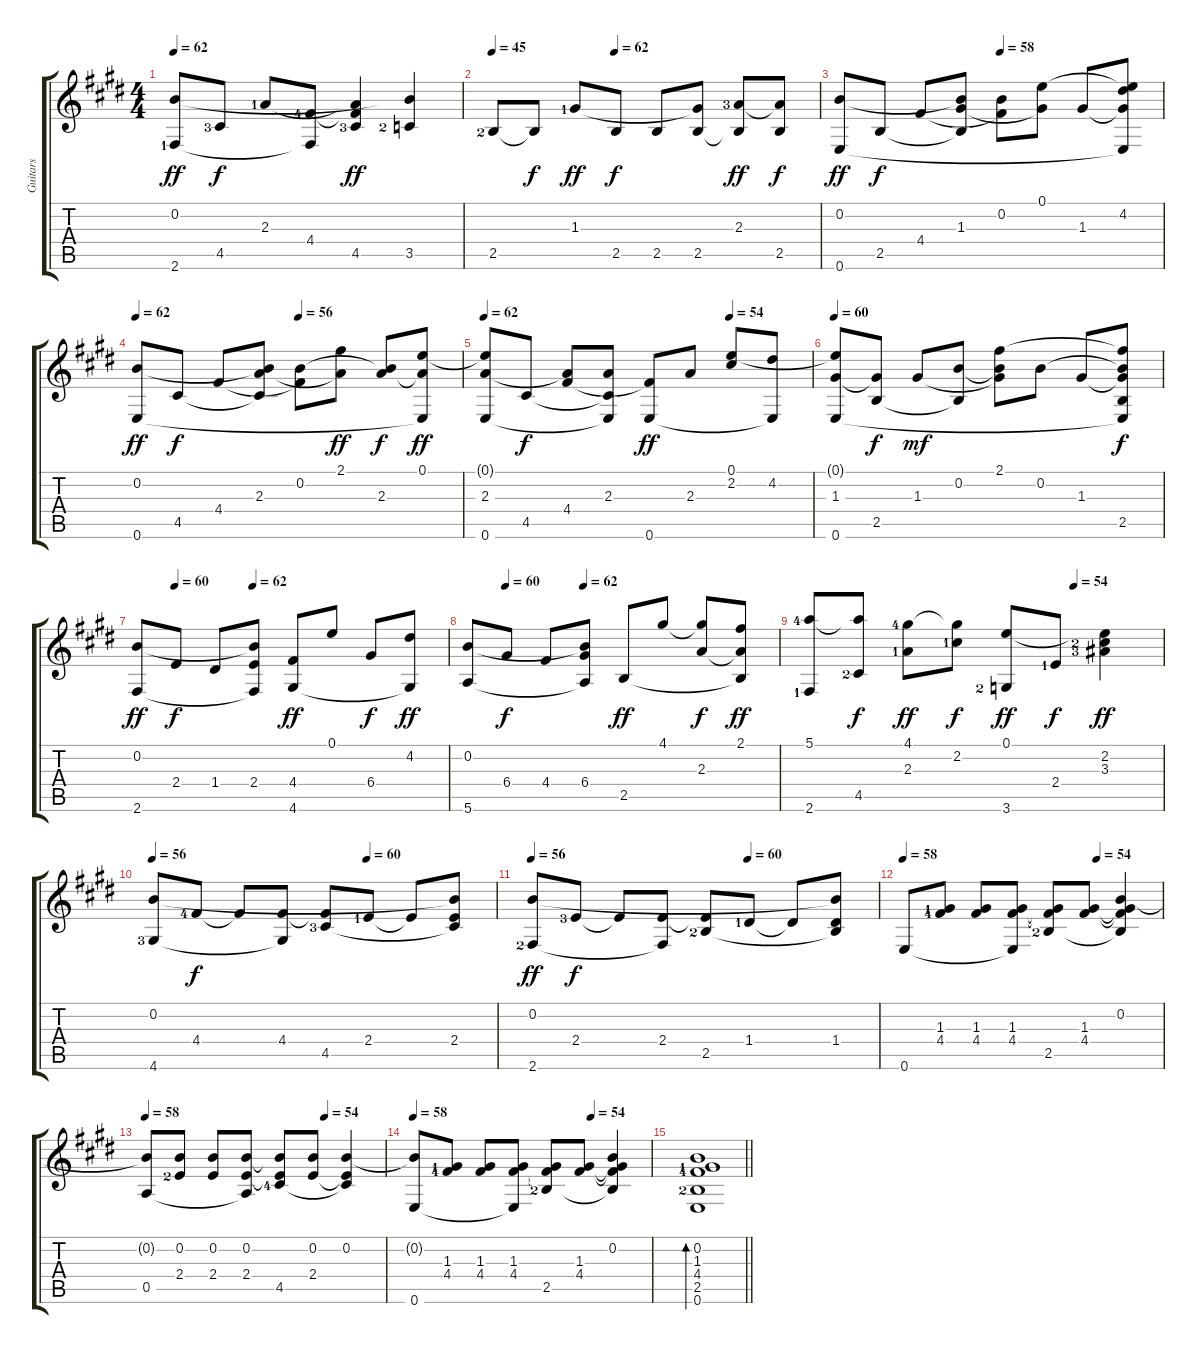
\track ("Guitars" "Guitars") {instrument acousticguitarsteel}
\staff {score tabs}
\tuning (E4 B3 G3 D3 A2 E2) {hide}
\ts (4 4)
\tempo 62
\clef g2
\ks e
(0.2 2.6{lf 2}).8{dy ff} 4.5{lf 4}.8{dy f} 2.3{lf 2}.8 (4.4{lf 5} 2.6{t}).8 (2.3{t} 4.4{t} 4.5{lf 4}).4{dy ff} (0.2{t} 3.5{lf 3}).4 |
\tempo 45
\tempo (62 0.375)
2.5{lf 3}.8 2.5{t}.8{dy f} 1.3{lf 2}.8{dy ff} 2.5.8{dy f} 2.5.8 (1.3{t} 2.5).8 (2.3{lf 4} 2.5{t}).8{dy ff} (2.3{t} 2.5).8{dy f} |
\tempo (58 0.5)
(0.2 0.6).8{dy ff} 2.5.8{dy f} 4.4.8 (0.2{t} 1.3 2.5{t}).8 (0.2 4.4{t}).8 (0.1 1.3{t}).8 1.3.8 (0.1{t} 4.2 1.3{t} 0.6{t}).8 |
\tempo 62
\tempo (56 0.5)
(0.2 0.6).8{dy ff} 4.5.8{dy f} 4.4.8 (0.2{t} 2.3 4.5{t}).8 (0.2 4.4{t}).8 (2.1 2.3{t}).8{dy ff} (0.2{t} 2.3).8{dy f} (0.1 2.3{t} 0.6{t}).8{dy ff} |
\tempo 62
\tempo (54 0.75)
(0.1{t} 2.3 0.6).8 4.5.8{dy f} (2.3{t} 4.4).8 (2.3 4.5{t} 0.6{t}).8 (4.4{t} 0.6).8{dy ff} 2.3.8 (0.1 2.2).8 (4.2 0.6{t}).8 |
\tempo 60
(0.1{t} 1.3 0.6).8 (1.3{t} 2.5).8{dy f} 1.3.8{dy mf} (0.2 2.5{t}).8 (2.1 0.2{t} 1.3{t}).8 0.2.8 1.3.8 (2.1{t} 0.2{t} 1.3{t} 2.5 0.6{t}).8{dy f} |
\tempo (60 0.125)
\tempo (62 0.375)
(0.2 2.6).8{dy ff} 2.4.8{dy f} 1.4.8 (0.2{t} 2.4 2.6{t}).8 (4.4 4.6).8{dy ff} 0.1.8 6.4.8{dy f} (4.2 4.6{t}).8{dy ff} |
\tempo (60 0.125)
\tempo (62 0.375)
(0.2 5.6).8 6.4.8{dy f} 4.4.8 (0.2{t} 6.4 5.6{t}).8 2.5.8{dy ff} 4.1.8 (4.1{t} 2.3).8{dy f} (2.1 2.3{t} 2.5{t}).8{dy ff} |
\tempo (54 0.75)
(5.1{lf 5} 2.6{lf 2}).8 (5.1{t} 4.5{lf 3}).8{dy f} (4.1{lf 5} 2.3{lf 2}).8{dy ff} (4.1{t} 2.2{lf 2}).8{dy f} (0.1 3.6{lf 3}).8{dy ff} 2.4{lf 2}.8{dy f} (0.1{t} 2.2{lf 3} 3.3{lf 4}).4{dy ff} |
\tempo 56
\tempo (60 0.625)
(0.2 4.6{lf 4}).8 4.4{lf 5}.8{dy f} 4.4{t}.8 (4.4 4.6{t}).8 (4.4{t} 4.5{lf 4}).8 2.4{lf 2}.8 2.4{t}.8 (0.2{t} 2.4 4.5{t}).8 |
\tempo 56
\tempo (60 0.625)
(0.2 2.6{lf 3}).8{dy ff} 2.4{lf 4}.8{dy f} 2.4{t}.8 (2.4 2.6{t}).8 (2.4{t} 2.5{lf 3}).8 1.4{lf 2}.8 1.4{t}.8 (0.2{t} 1.4 2.5{t}).8 |
\tempo 58
\tempo (54 0.75)
0.6.8 (1.3{lf 2} 4.4{lf 5}).8 (1.3 4.4).8 (1.3 4.4 0.6{t}).8 (1.3{t} 4.4{t} 2.5{lf 3}).8 (1.3 4.4).8 (0.2 1.3{t} 4.4{t} 2.5{t}).4 |
\tempo 58
\tempo (54 0.75)
(0.2{t} 0.5).8 (0.2 2.4{lf 3}).8 (0.2 2.4).8 (0.2 2.4 0.5{t}).8 (0.2{t} 2.4{t} 4.5{lf 5}).8 (0.2 2.4).8 (0.2 2.4{t} 4.5{t}).4 |
\tempo 58
\tempo (54 0.75)
(0.2{t} 0.6).8 (1.3{lf 2} 4.4{lf 5}).8 (1.3 4.4).8 (1.3 4.4 0.6{t}).8 (1.3{t} 4.4{t} 2.5{lf 3}).8 (1.3 4.4).8 (0.2 1.3{t} 4.4{t} 2.5{t}).4 |
\barLineRight lightlight
(0.2 1.3{lf 2} 4.4{lf 5} 2.5{lf 3} 0.6).1{bd 480}
